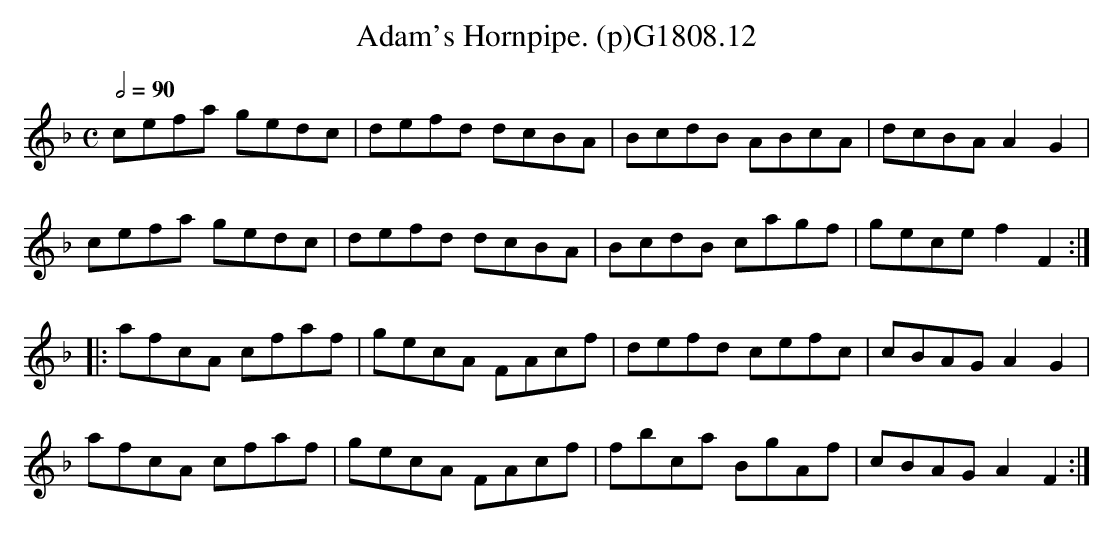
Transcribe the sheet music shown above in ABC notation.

X:1
T:Adam's Hornpipe. (p)G1808.12
M:C
L:1/8
Q:1/2=90
K:F
cefa gedc|defd dcBA|BcdB ABcA|dcBA A2 G2|
cefa gedc|defd dcBA|BcdB cagf|gece f2 F2:|
|:afcA cfaf|gecA FAcf|defd cefc|cBAG A2 G2|
afcA cfaf|gecA FAcf|fbca BgAf|cBAG A2 F2:|
